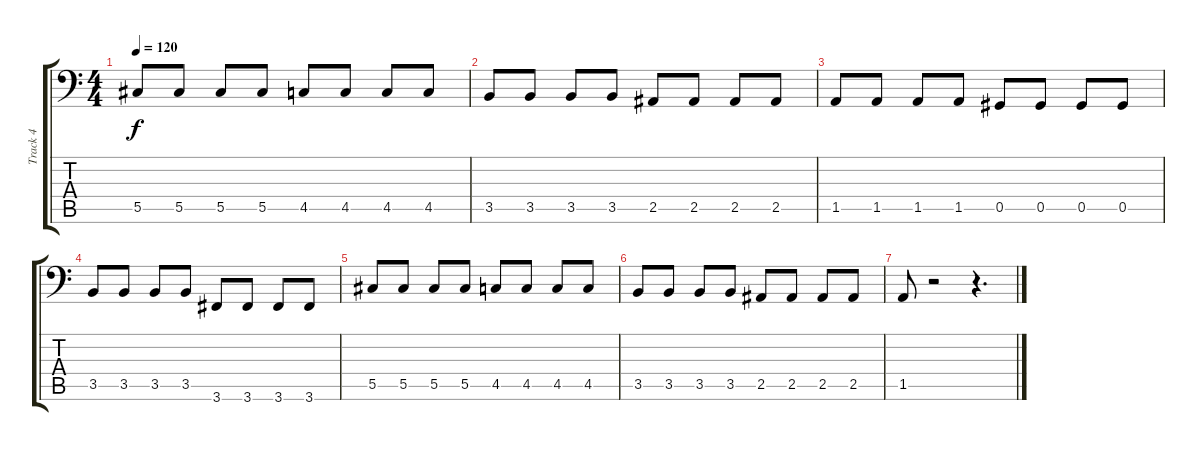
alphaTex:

\track ("Track 4" "Track 4") {instrument electricbassfinger}
\staff {score tabs}
\tuning (Eb3 Bb2 Gb2 Db2 Ab1 Eb1) {hide}
\ts (4 4)
\tempo 120
\clef f4
\ks c
5.5.8{dy f} 5.5.8 5.5.8 5.5.8 4.5.8 4.5.8 4.5.8 4.5.8 |
3.5.8 3.5.8 3.5.8 3.5.8 2.5.8 2.5.8 2.5.8 2.5.8 |
1.5.8 1.5.8 1.5.8 1.5.8 0.5.8 0.5.8 0.5.8 0.5.8 |
3.5.8 3.5.8 3.5.8 3.5.8 3.6.8 3.6.8 3.6.8 3.6.8 |
5.5.8 5.5.8 5.5.8 5.5.8 4.5.8 4.5.8 4.5.8 4.5.8 |
3.5.8 3.5.8 3.5.8 3.5.8 2.5.8 2.5.8 2.5.8 2.5.8 |
1.5.8 r.2 r.4{d}
